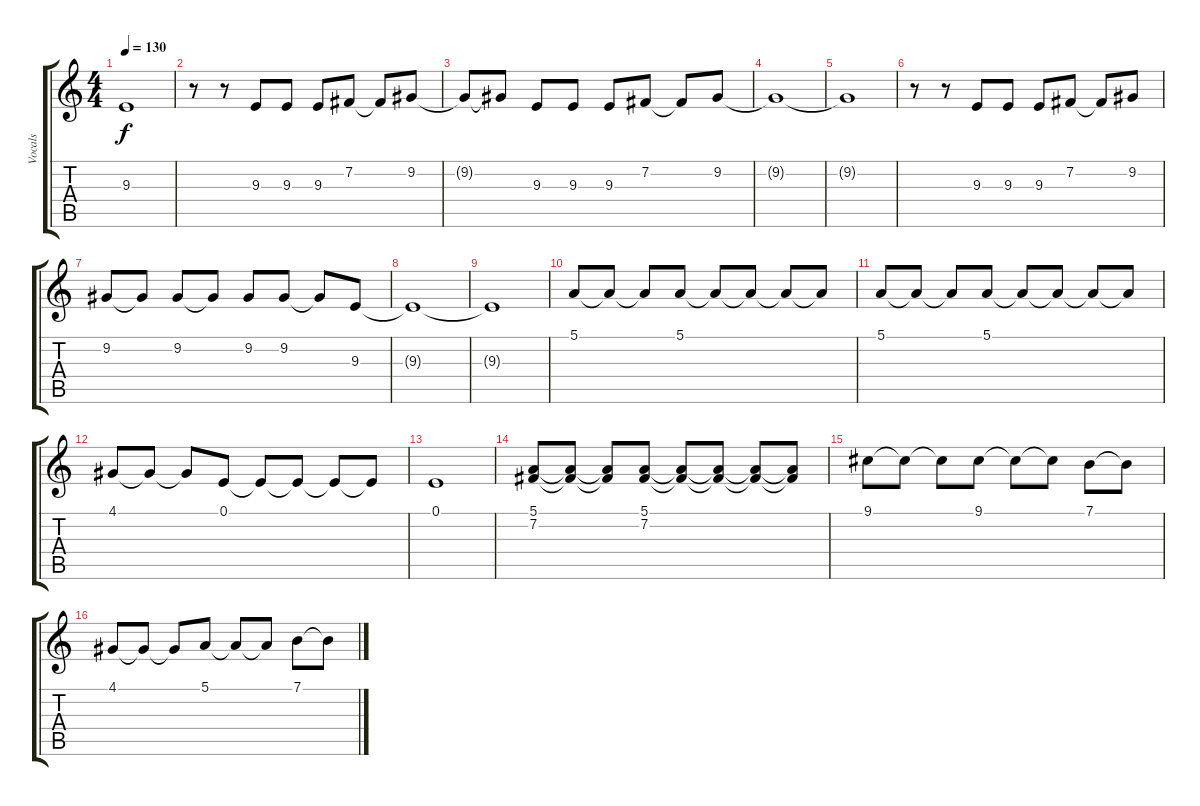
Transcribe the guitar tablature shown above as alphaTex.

\track ("Vocals" "Vocals") {instrument viola}
\staff {score tabs}
\tuning (E4 B3 G3 D3 A2 E2) {hide}
\ts (4 4)
\tempo 130
\clef g2
\ks c
9.3{t}.1{dy f} |
r.8 r.8 9.3.8 9.3.8 9.3.8 7.2.8 7.2{t}.8 9.2.8 |
9.2{t}.8 9.2{t}.8 9.3.8 9.3.8 9.3.8 7.2.8 7.2{t}.8 9.2.8 |
9.2{t}.1 |
9.2{t}.1 |
r.8 r.8 9.3.8 9.3.8 9.3.8 7.2.8 7.2{t}.8 9.2.8 |
9.2.8 9.2{t}.8 9.2.8 9.2{t}.8 9.2.8 9.2.8 9.2{t}.8 9.3.8 |
9.3{t}.1 |
9.3{t}.1 |
5.1.8 5.1{t}.8 5.1{t}.8 5.1.8 5.1{t}.8 5.1{t}.8 5.1{t}.8 5.1{t}.8 |
5.1.8 5.1{t}.8 5.1{t}.8 5.1.8 5.1{t}.8 5.1{t}.8 5.1{t}.8 5.1{t}.8 |
4.1.8 4.1{t}.8 4.1{t}.8 0.1.8 0.1{t}.8 0.1{t}.8 0.1{t}.8 0.1{t}.8 |
0.1.1 |
(5.1 7.2).8 (5.1{t} 7.2{t}).8 (5.1{t} 7.2{t}).8 (5.1 7.2).8 (5.1{t} 7.2{t}).8 (5.1{t} 7.2{t}).8 (5.1{t} 7.2{t}).8 (5.1{t} 7.2{t}).8 |
9.1.8 9.1{t}.8 9.1{t}.8 9.1.8 9.1{t}.8 9.1{t}.8 7.1.8 7.1{t}.8 |
4.1.8 4.1{t}.8 4.1{t}.8 5.1.8 5.1{t}.8 5.1{t}.8 7.1.8 7.1{t}.8
